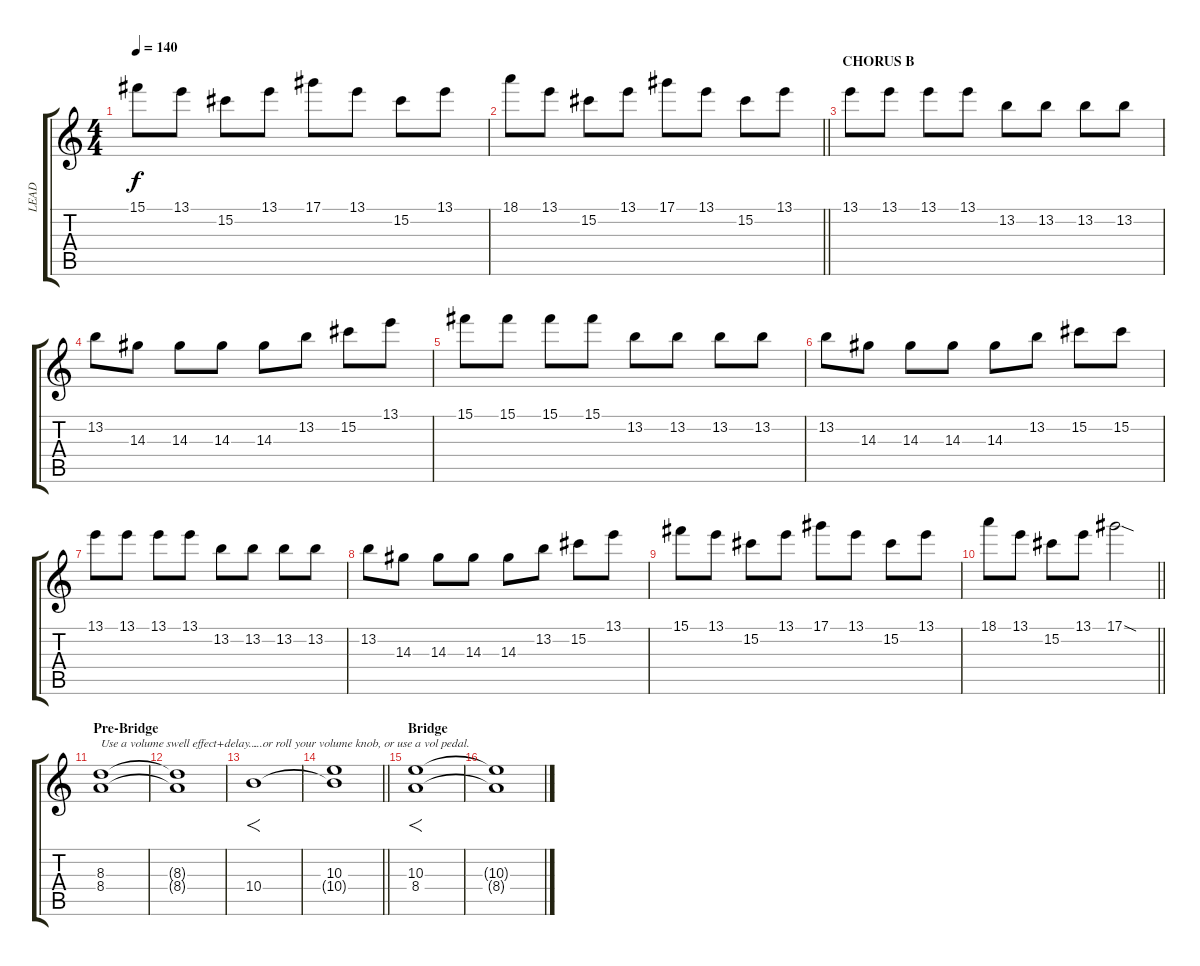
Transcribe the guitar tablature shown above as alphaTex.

\track ("LEAD" "LEAD") {instrument overdrivenguitar}
\staff {score tabs}
\tuning (Eb4 Bb3 Gb3 Db3 Ab2 Db2) {hide}
\ts (4 4)
\tempo 140
\clef g2
\ks c
15.1.8{dy f} 13.1.8 15.2.8 13.1.8 17.1.8 13.1.8 15.2.8 13.1.8 |
\barLineRight lightlight
18.1.8 13.1.8 15.2.8 13.1.8 17.1.8 13.1.8 15.2.8 13.1.8 |
\section ("" "CHORUS B")
13.1.8 13.1.8 13.1.8 13.1.8 13.2.8 13.2.8 13.2.8 13.2.8 |
13.2.8 14.3.8 14.3.8 14.3.8 14.3.8 13.2.8 15.2.8 13.1.8 |
15.1.8 15.1.8 15.1.8 15.1.8 13.2.8 13.2.8 13.2.8 13.2.8 |
13.2.8 14.3.8 14.3.8 14.3.8 14.3.8 13.2.8 15.2.8 15.2.8 |
13.1.8 13.1.8 13.1.8 13.1.8 13.2.8 13.2.8 13.2.8 13.2.8 |
13.2.8 14.3.8 14.3.8 14.3.8 14.3.8 13.2.8 15.2.8 13.1.8 |
15.1.8 13.1.8 15.2.8 13.1.8 17.1.8 13.1.8 15.2.8 13.1.8 |
\barLineRight lightlight
18.1.8 13.1.8 15.2.8 13.1.8 17.1{sod}.2 |
\section ("" "Pre-Bridge")
(8.3 8.4).1{txt "Use a volume swell effect+delay..."} |
(8.3{t} 8.4{t}).1 |
10.4.1{f txt "...or roll your volume knob, or use a vol pedal."} |
\barLineRight lightlight
(10.3 10.4{t}).1 |
\section ("" "Bridge")
(10.3 8.4).1{f} |
(10.3{t} 8.4{t}).1
